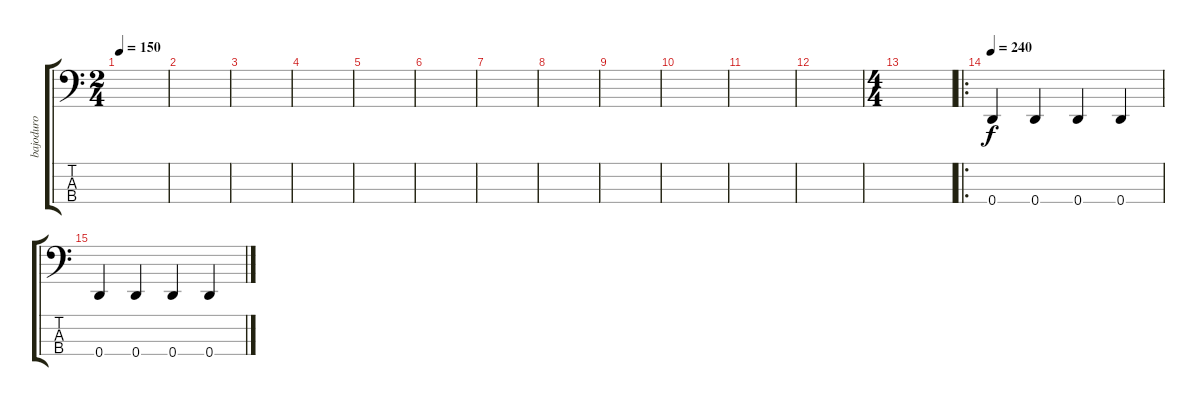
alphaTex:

\track ("bajoduro" "bajoduro") {instrument synthbass2}
\staff {score tabs}
\tuning (G2 D2 A1 D1) {hide}
\ts (2 4)
\tempo 150
\clef f4
\ks c
|
|
|
|
|
|
|
|
|
|
|
|
\ts (4 4)
|
\ro
\tempo 240
0.4.4 0.4.4 0.4.4 0.4.4 |
0.4.4 0.4.4 0.4.4 0.4.4
